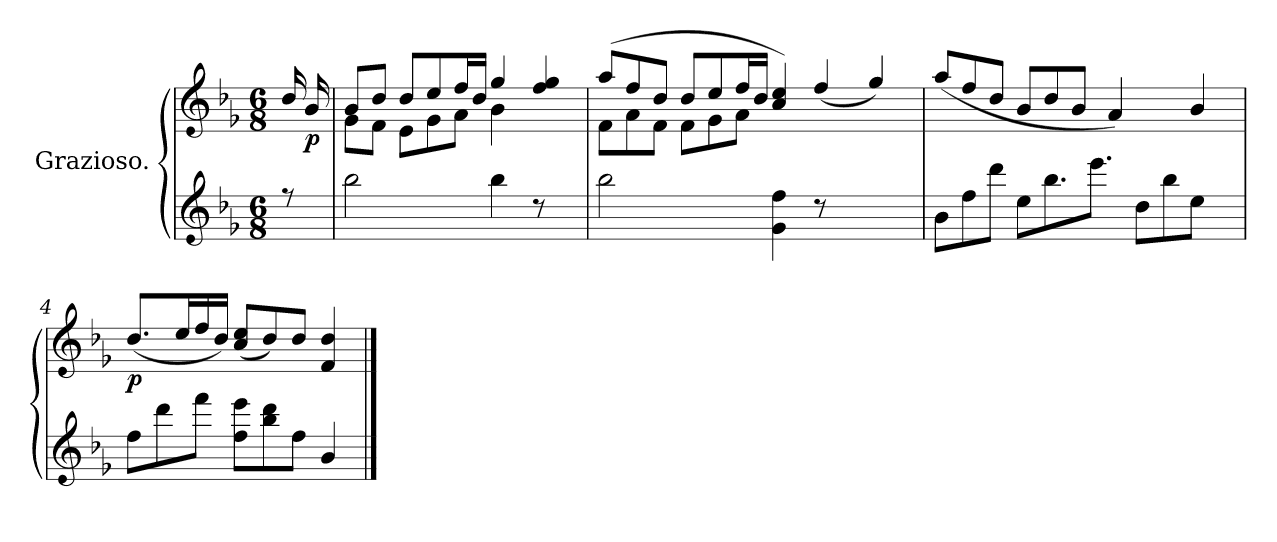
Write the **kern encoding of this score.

**kern	**kern	**dynam
*part1	*part1	*part1
*staff2	*staff1	*staff1/2
*I"Grazioso.	*	*
*clefG3	*clefG3	*
*k[b-e-]	*k[b-e-]	*
*M6/8	*M6/8	*
=	=	=
8rcc	16b-/KK	.
!	!	!LO:DY:b
.	16g/kk	p
=1	=1	=1
*	*^	*
2gg\	8g/	8e-\	.
.	8b-/J	8d\J	.
.	8b-/L	8c\L	.
.	8cc/	8e-\	.
8ryy	16dd/K	8f\J	.
.	16b-/Jk	.	.
4gg\	(4ee-/	4g\	.
8rb	4dd/ 4ee-/	4ryy	.
8ryy	.	.	.
=2	=2	=2	=2
*^	*	*	*
2.ryy	2gg\	(>8ff/L	8d\L	.
.	.	8dd/	8f\	.
.	.	8b-/J	8d\J	.
.	.	8b-/L	8d\L	.
.	2ryy	8cc/	8e-\	.
.	.	16dd/K	8f\J	.
.	.	16b-/Jk	.	.
4dd\ 4e-\	.	4a/ 4cc/)	2.ryy	.
4.ryy	8rb	(<4dd/	.	.
.	4.ryy	.	.	.
.	.	4ee-/)	.	.
8ryy	.	.	.	.
*v	*v	*	*	*
*	*v	*v	*
=3	=3	=3
8g\L	(<8ff/L	.
8dd\	8dd/	.
8bb-\J	8b-/J	.
8cc\L	8g/L	.
8.gg\	8b-/	.
.	8g/J	.
8.ccc\J	.	.
.	4f/)	.
8b-\L	.	.
8gg\	8ryy	.
8cc\J	4g/	.
8ryy	.	.
=4	=4	=4
!	!	!LO:DY:b
8dd\L	(<8.b-/L	p
8bb-\	.	.
.	16cc/L	.
8ddd\J	16dd/	.
.	16b-/JJ)	.
8dd\ 8ccc\L	(<8a/ 8cc/L	.
8gg\ 8bb-\	8b-/)	.
8dd\J	8b-/J	.
4g/	4d/ 4b-/	.
==	==	==
*-	*-	*-
